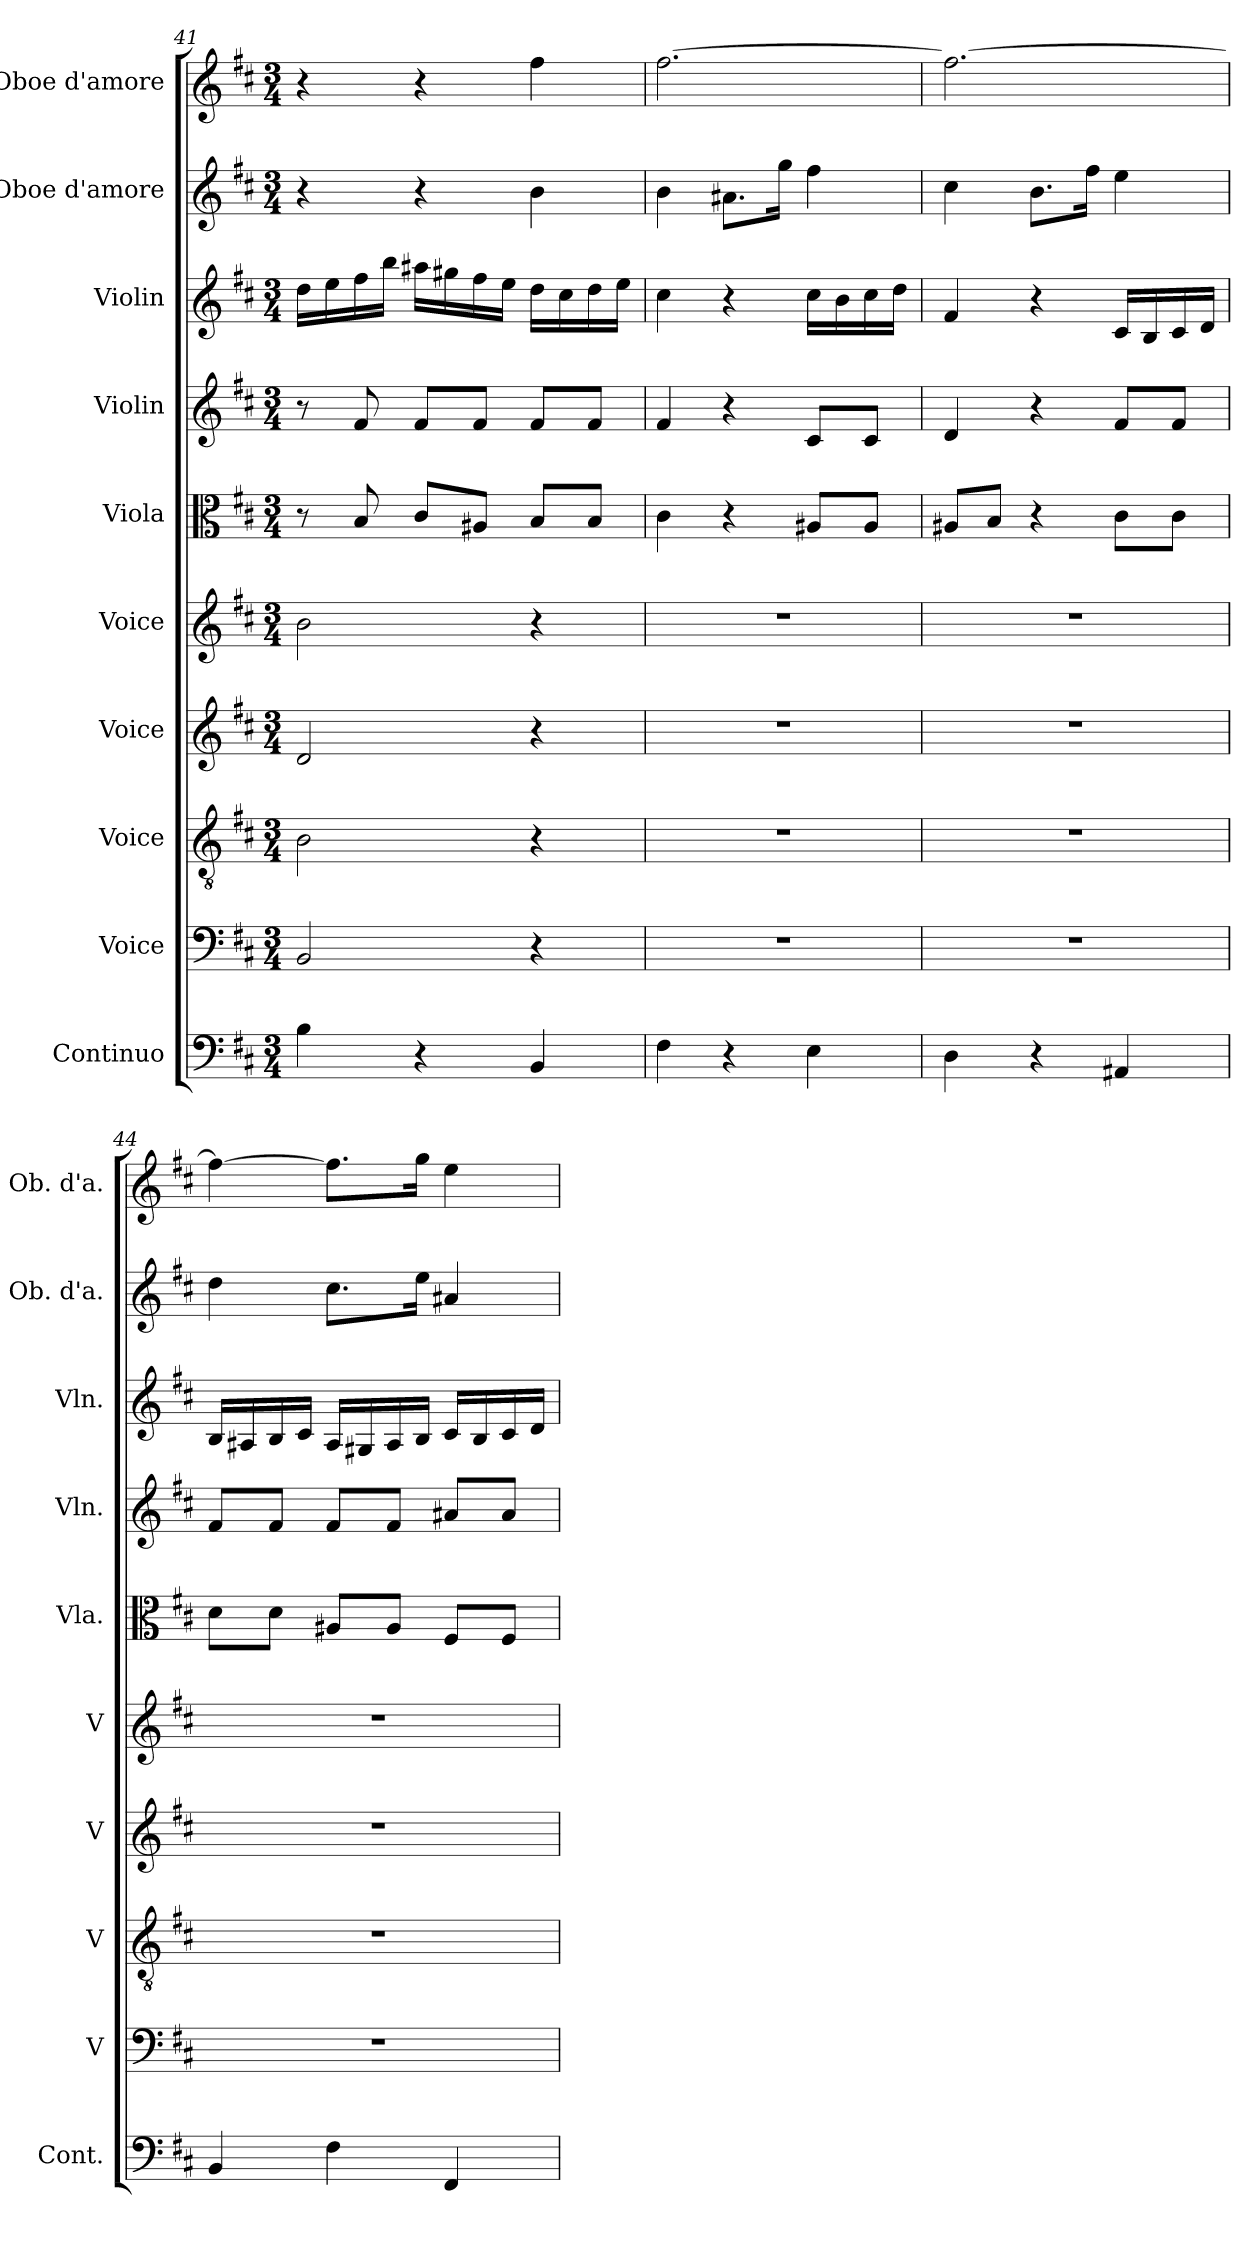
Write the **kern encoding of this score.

**kern	**kern	**kern	**kern	**kern	**kern	**kern	**kern	**kern	**kern
*part10	*part9	*part8	*part7	*part6	*part5	*part4	*part3	*part2	*part1
*staff10	*staff9	*staff8	*staff7	*staff6	*staff5	*staff4	*staff3	*staff2	*staff1
*I"Continuo	*I"Voice	*I"Voice	*I"Voice	*I"Voice	*I"Viola	*I"Violin	*I"Violin	*I"Oboe d'amore	*I"Oboe d'amore
*I'Cont.	*I'V	*I'V	*I'V	*I'V	*I'Vla.	*I'Vln.	*I'Vln.	*I'Ob. d'a.	*I'Ob. d'a.
*clefF4	*clefF4	*clefGv2	*clefG2	*clefG2	*clefC3	*clefG2	*clefG2	*clefG2	*clefG2
*k[f#c#]	*k[f#c#]	*k[f#c#]	*k[f#c#]	*k[f#c#]	*k[f#c#]	*k[f#c#]	*k[f#c#]	*k[f#c#]	*k[f#c#]
*M3/4	*M3/4	*M3/4	*M3/4	*M3/4	*M3/4	*M3/4	*M3/4	*M3/4	*M3/4
=41	=41	=41	=41	=41	=41	=41	=41	=41	=41
4B	2BB	2B	2d	2b	8r	8r	16ddLL	4r	4r
.	.	.	.	.	.	.	16ee	.	.
.	.	.	.	.	8B	8f#	16ff#	.	.
.	.	.	.	.	.	.	16bbJJ	.	.
4r	.	.	.	.	8c#L	8f#L	16aa#XLL	4r	4r
.	.	.	.	.	.	.	16gg#X	.	.
.	.	.	.	.	8A#XJ	8f#J	16ff#	.	.
.	.	.	.	.	.	.	16eeJJ	.	.
4BB	4r	4r	4r	4r	8BL	8f#L	16ddLL	4b	4ff#
.	.	.	.	.	.	.	16cc#	.	.
.	.	.	.	.	8BJ	8f#J	16dd	.	.
.	.	.	.	.	.	.	16eeJJ	.	.
=42	=42	=42	=42	=42	=42	=42	=42	=42	=42
4F#	2.r	2.r	2.r	2.r	4c#	4f#	4cc#	4b	[2.ff#
4r	.	.	.	.	4r	4r	4r	8.a#XL	.
.	.	.	.	.	.	.	.	16ggJk	.
4E	.	.	.	.	8A#XL	8c#L	16cc#LL	4ff#	.
.	.	.	.	.	.	.	16b	.	.
.	.	.	.	.	8A#J	8c#J	16cc#	.	.
.	.	.	.	.	.	.	16ddJJ	.	.
=43	=43	=43	=43	=43	=43	=43	=43	=43	=43
4D	2.r	2.r	2.r	2.r	8A#XL	4d	4f#	4cc#	2.ff#_
.	.	.	.	.	8BJ	.	.	.	.
4r	.	.	.	.	4r	4r	4r	8.bL	.
.	.	.	.	.	.	.	.	16ff#Jk	.
4AA#X	.	.	.	.	8c#L	8f#L	16c#LL	4ee	.
.	.	.	.	.	.	.	16B	.	.
.	.	.	.	.	8c#J	8f#J	16c#	.	.
.	.	.	.	.	.	.	16dJJ	.	.
=44	=44	=44	=44	=44	=44	=44	=44	=44	=44
4BB	2.r	2.r	2.r	2.r	8dL	8f#L	16BLL	4dd	4ff#_
.	.	.	.	.	.	.	16A#X	.	.
.	.	.	.	.	8dJ	8f#J	16B	.	.
.	.	.	.	.	.	.	16c#JJ	.	.
4F#	.	.	.	.	8A#XL	8f#L	16A#LL	8.cc#L	8.ff#L]
.	.	.	.	.	.	.	16G#X	.	.
.	.	.	.	.	8A#J	8f#J	16A#	.	.
.	.	.	.	.	.	.	16BJJ	16eeJk	16ggJk
4FF#	.	.	.	.	8F#L	8a#XL	16c#LL	4a#X	4ee
.	.	.	.	.	.	.	16B	.	.
.	.	.	.	.	8F#J	8a#J	16c#	.	.
.	.	.	.	.	.	.	16dJJ	.	.
=	=	=	=	=	=	=	=	=	=
*-	*-	*-	*-	*-	*-	*-	*-	*-	*-
